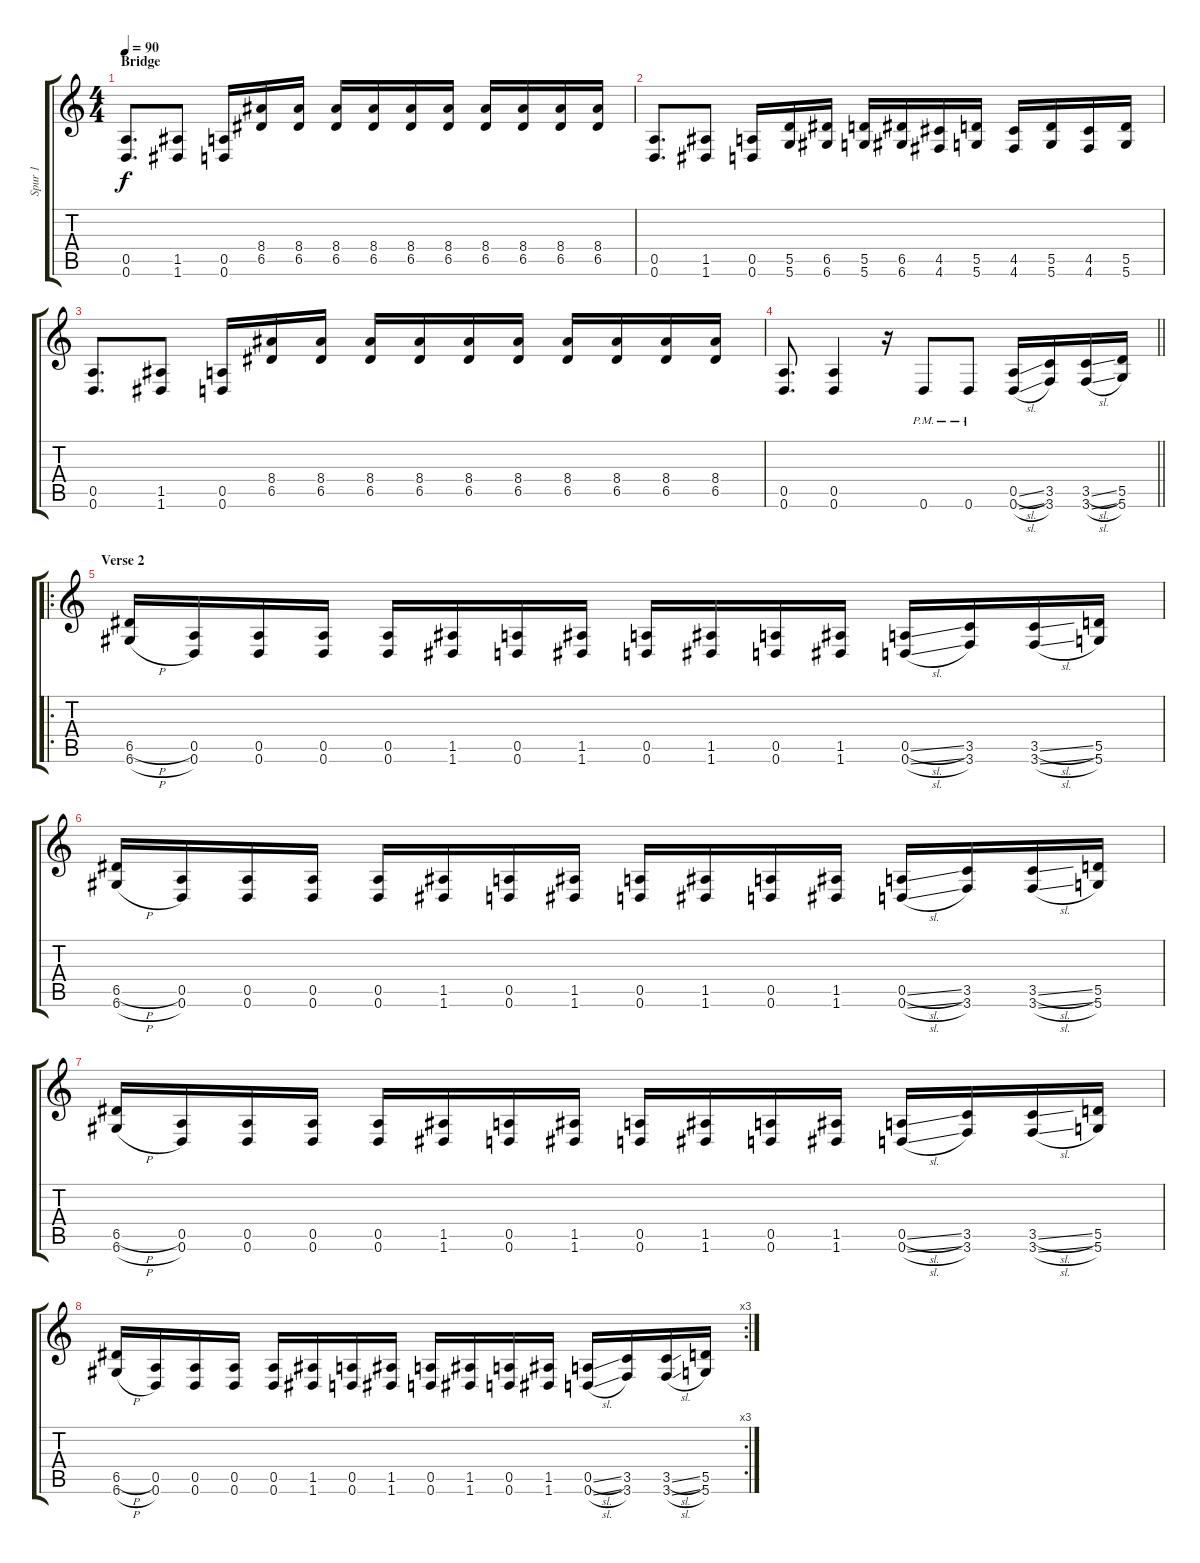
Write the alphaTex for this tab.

\track ("Spur 1" "Spur 1") {instrument distortionguitar}
\staff {score tabs}
\tuning (E4 B3 G3 D3 A2 D2) {hide}
\ts (4 4)
\section ("" "Bridge")
\tempo 90
\clef g2
\ks c
(0.5 0.6).8{d dy f} (1.5 1.6).8 (0.5 0.6).16 (8.4 6.5).16 (8.4 6.5).16 (8.4 6.5).16 (8.4 6.5).16 (8.4 6.5).16 (8.4 6.5).16 (8.4 6.5).16 (8.4 6.5).16 (8.4 6.5).16 (8.4 6.5).16 |
(0.5 0.6).8{d} (1.5 1.6).8 (0.5 0.6).16 (5.5 5.6).16 (6.5 6.6).16 (5.5 5.6).16 (6.5 6.6).16 (4.5 4.6).16 (5.5 5.6).16 (4.5 4.6).16 (5.5 5.6).16 (4.5 4.6).16 (5.5 5.6).16 |
(0.5 0.6).8{d} (1.5 1.6).8 (0.5 0.6).16 (8.4 6.5).16 (8.4 6.5).16 (8.4 6.5).16 (8.4 6.5).16 (8.4 6.5).16 (8.4 6.5).16 (8.4 6.5).16 (8.4 6.5).16 (8.4 6.5).16 (8.4 6.5).16 |
\barLineRight lightlight
(0.5 0.6).8{d} (0.5 0.6).4 r.16 0.6{pm}.8 0.6{pm}.8 (0.5{sl} 0.6{sl}).16 (3.5 3.6).16 (3.5{sl} 3.6{sl}).16 (5.5 5.6).16 |
\ro
\section ("" "Verse 2")
(6.5{h} 6.6{h}).16 (0.5 0.6).16 (0.5 0.6).16 (0.5 0.6).16 (0.5 0.6).16 (1.5 1.6).16 (0.5 0.6).16 (1.5 1.6).16 (0.5 0.6).16 (1.5 1.6).16 (0.5 0.6).16 (1.5 1.6).16 (0.5{sl} 0.6{sl}).16 (3.5 3.6).16 (3.5{sl} 3.6{sl}).16 (5.5 5.6).16 |
(6.5{h} 6.6{h}).16 (0.5 0.6).16 (0.5 0.6).16 (0.5 0.6).16 (0.5 0.6).16 (1.5 1.6).16 (0.5 0.6).16 (1.5 1.6).16 (0.5 0.6).16 (1.5 1.6).16 (0.5 0.6).16 (1.5 1.6).16 (0.5{sl} 0.6{sl}).16 (3.5 3.6).16 (3.5{sl} 3.6{sl}).16 (5.5 5.6).16 |
(6.5{h} 6.6{h}).16 (0.5 0.6).16 (0.5 0.6).16 (0.5 0.6).16 (0.5 0.6).16 (1.5 1.6).16 (0.5 0.6).16 (1.5 1.6).16 (0.5 0.6).16 (1.5 1.6).16 (0.5 0.6).16 (1.5 1.6).16 (0.5{sl} 0.6{sl}).16 (3.5 3.6).16 (3.5{sl} 3.6{sl}).16 (5.5 5.6).16 |
\rc 3
(6.5{h} 6.6{h}).16 (0.5 0.6).16 (0.5 0.6).16 (0.5 0.6).16 (0.5 0.6).16 (1.5 1.6).16 (0.5 0.6).16 (1.5 1.6).16 (0.5 0.6).16 (1.5 1.6).16 (0.5 0.6).16 (1.5 1.6).16 (0.5{sl} 0.6{sl}).16 (3.5 3.6).16 (3.5{sl} 3.6{sl}).16 (5.5 5.6).16
